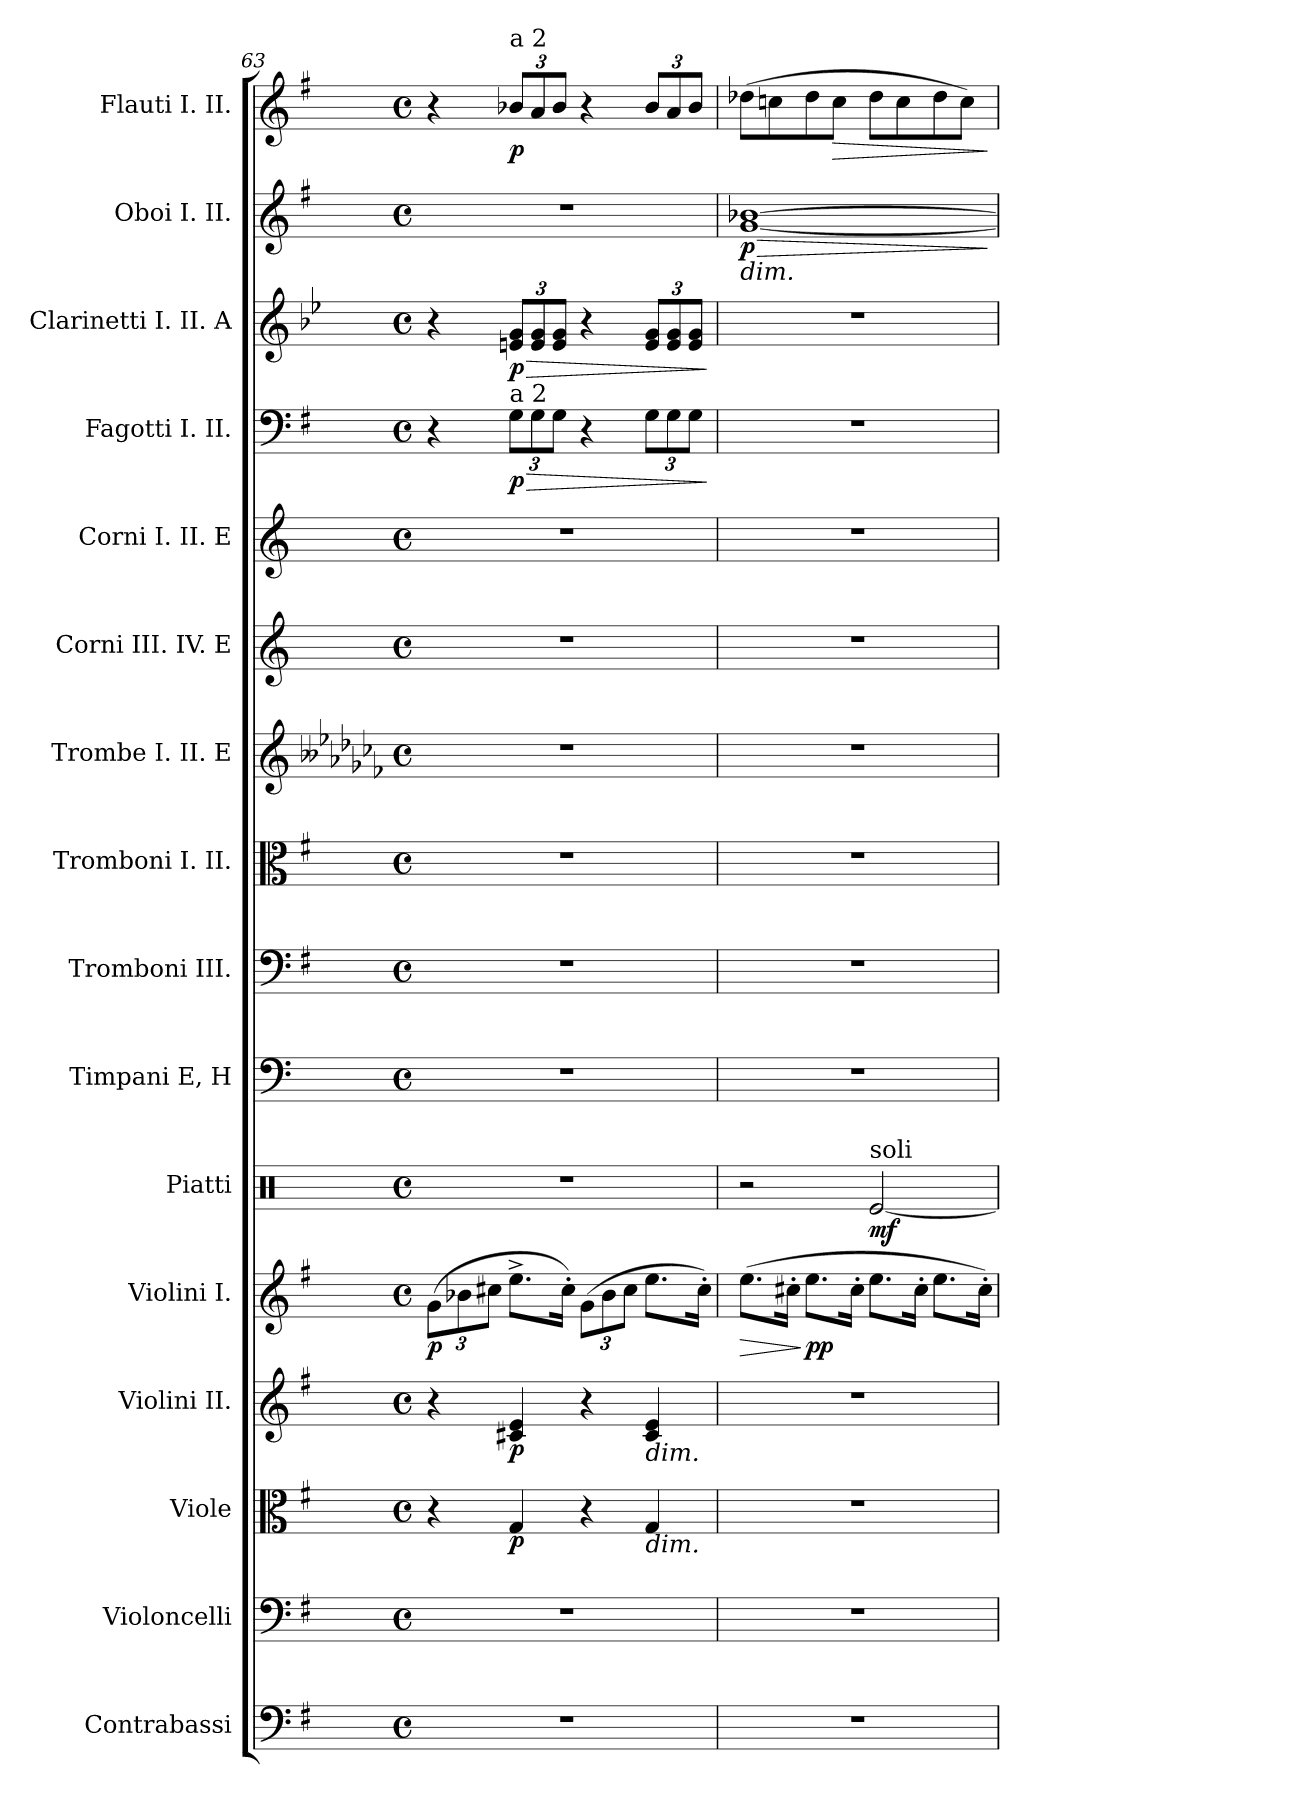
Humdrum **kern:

**kern	**kern	**kern	**dynam	**kern	**dynam	**kern	**dynam	**kern	**dynam	**kern	**kern	**kern	**kern	**kern	**kern	**kern	**dynam	**kern	**dynam	**kern	**dynam	**kern	**dynam
*part16	*part15	*part14	*part14	*part13	*part13	*part12	*part12	*part11	*part11	*part10	*part9	*part8	*part7	*part6	*part5	*part4	*part4	*part3	*part3	*part2	*part2	*part1	*part1
*staff16	*staff15	*staff14	*staff14	*staff13	*staff13	*staff12	*staff12	*staff11	*staff11	*staff10	*staff9	*staff8	*staff7	*staff6	*staff5	*staff4	*staff4	*staff3	*staff3	*staff2	*staff2	*staff1	*staff1
*I"Contrabassi	*I"Violoncelli	*I"Viole	*	*I"Violini II.	*	*I"Violini I.	*	*I"Piatti	*	*I"Timpani E, H	*I"Tromboni III.	*I"Tromboni I. II.	*I"Trombe I. II. E	*I"Corni III. IV. E	*I"Corni I. II. E	*I"Fagotti I. II.	*	*I"Clarinetti I. II. A	*	*I"Oboi I. II.	*	*I"Flauti I. II.	*
*I'Cb.	*I'Vcl.	*I'Vle	*	*I'Viol. II.	*	*I'Viol. I.	*	*I'Piatti	*	*I'Timp.	*I'Trbni. III.	*I'Trbni. I. II.	*I'Trbe. I. II.	*I'Cor. III. IV. E	*I'Cor. I. II. E	*I'Fag. I. II.	*	*I'Cl. I. II.	*	*I'Ob. I. II.	*	*I'Fl. I. II.	*
!!LO:PB:g=z
*clefF4	*clefF4	*clefC3	*	*clefG2	*	*clefG2	*	*clefX	*	*clefF4	*clefF4	*clefC3	*clefG2	*clefG2	*clefG2	*clefF4	*	*clefG2	*	*clefG2	*	*clefG2	*
*ITrd7c12	*	*	*	*	*	*	*	*	*	*	*	*	*ITrd-3c-4	*ITrd5c8	*ITrd5c8	*	*	*ITrd2c3	*	*	*	*	*
*k[f#]	*k[f#]	*k[f#]	*	*k[f#]	*	*k[f#]	*	*k[]	*	*k[]	*k[f#]	*k[f#]	*k[b--e-a-d-g-c-f-]	*k[f#c#g#d#]	*k[f#c#g#d#]	*k[f#]	*	*k[f#]	*	*k[f#]	*	*k[f#]	*
*M4/4	*M4/4	*M4/4	*	*M4/4	*	*M4/4	*	*M4/4	*	*M4/4	*M4/4	*M4/4	*M4/4	*M4/4	*M4/4	*M4/4	*	*M4/4	*	*M4/4	*	*M4/4	*
*met(c)	*met(c)	*met(c)	*	*met(c)	*	*met(c)	*	*met(c)	*	*met(c)	*met(c)	*met(c)	*met(c)	*met(c)	*met(c)	*met(c)	*	*met(c)	*	*met(c)	*	*met(c)	*
*	*	*	*	*	*	*Xbrackettup	*	*	*	*	*	*	*	*	*	*	*	*	*	*	*	*	*
=63	=63	=63	=63	=63	=63	=63	=63	=63	=63	=63	=63	=63	=63	=63	=63	=63	=63	=63	=63	=63	=63	=63	=63
!	!	!	!	!	!	!	!LO:DY:b	!	!	!	!	!	!	!	!	!	!	!	!	!	!	!	!
1r	1r	4r	.	4r	.	(12g\L	p	1r	.	1r	1r	1r	1r	1r	1r	4r	.	4r	.	1r	.	4r	.
.	.	.	.	.	.	12b-X\	.	.	.	.	.	.	.	.	.	.	.	.	.	.	.	.	.
.	.	.	.	.	.	12cc#X\J	.	.	.	.	.	.	.	.	.	.	.	.	.	.	.	.	.
*	*	*	*	*	*	*	*	*	*	*	*	*	*	*	*	*Xbrackettup	*	*	*	*	*	*	*
!	!	!	!	!	!	!	!	!	!	!	!	!	!	!	!	!	!LO:HP:b	!	!	!	!	!	!
*	*	*	*	*	*	*	*	*	*	*	*	*	*	*	*	*	*	*Xbrackettup	*	*	*	*	*
!	!	!	!	!	!	!	!	!	!	!	!	!	!	!	!	!	!	!	!LO:HP:b	!	!	!	!
*	*	*	*	*	*	*	*	*	*	*	*	*	*	*	*	*	*	*	*	*	*	*Xbrackettup	*
!	!	!	!	!	!	!	!	!	!	!	!	!	!	!	!	!	!	!	!	!	!	!LO:TX:a:t=a 2	!
!	!	!	!	!	!	!	!	!	!	!	!	!	!	!	!	!LO:TX:a:t=a 2	!	!	!	!	!	!	!
!	!	!	!LO:DY:b	!	!LO:DY:b	!	!	!	!	!	!	!	!	!	!	!	!LO:DY:n=1:b	!	!LO:DY:n=1:b	!	!	!	!LO:DY:b
.	.	4G/	p	4c#X/ 4e/	p	8.ee^\L	.	.	.	.	.	.	.	.	.	12G\L	> p	12c#X/ 12e/L	> p	.	.	12b-X/L	p
.	.	.	.	.	.	.	.	.	.	.	.	.	.	.	.	12G\	.	12c#/ 12e/	.	.	.	12a/	.
.	.	.	.	.	.	.	.	.	.	.	.	.	.	.	.	12G\J	.	12c#/ 12e/J	.	.	.	12b-/J	.
.	.	.	.	.	.	16cc#'\Jk)	.	.	.	.	.	.	.	.	.	.	.	.	.	.	.	.	.
.	.	4r	.	4r	.	(12g\L	.	.	.	.	.	.	.	.	.	4r	.	4r	.	.	.	4r	.
.	.	.	.	.	.	12b-\	.	.	.	.	.	.	.	.	.	.	.	.	.	.	.	.	.
.	.	.	.	.	.	12cc#\J	.	.	.	.	.	.	.	.	.	.	.	.	.	.	.	.	.
!	!	!	!	!LO:TX:b:i:t=dim.	!	!	!	!	!	!	!	!	!	!	!	!	!	!	!	!	!	!	!
!	!	!LO:TX:b:i:t=dim.	!	!	!	!	!	!	!	!	!	!	!	!	!	!	!	!	!	!	!	!	!
.	.	4G/	.	4c#/ 4e/	.	8.ee\L	.	.	.	.	.	.	.	.	.	12G\L	.	12c#/ 12e/L	.	.	.	12b-/L	.
.	.	.	.	.	.	.	.	.	.	.	.	.	.	.	.	12G\	.	12c#/ 12e/	.	.	.	12a/	.
.	.	.	.	.	.	.	.	.	.	.	.	.	.	.	.	12G\J	.	12c#/ 12e/J	.	.	.	12b-/J	.
.	.	.	.	.	.	16cc#'\Jk)	.	.	.	.	.	.	.	.	.	.	.	.	.	.	.	.	.
.	.	.	.	.	.	.	.	.	.	.	.	.	.	.	.	.	]	.	]	.	.	.	.
=64	=64	=64	=64	=64	=64	=64	=64	=64	=64	=64	=64	=64	=64	=64	=64	=64	=64	=64	=64	=64	=64	=64	=64
!	!	!	!	!	!	!	!	!	!	!	!	!	!	!	!	!	!	!	!	!LO:TX:b:i:t=dim.	!	!	!
!	!	!	!	!	!	!	!LO:HP:b	!	!	!	!	!	!	!	!	!	!	!	!	!	!LO:HP:b	!	!
!	!	!	!	!	!	!	!	!	!	!	!	!	!	!	!	!	!	!	!	!	!LO:DY:n=1:b	!	!
1r	1r	1r	.	1r	.	(8.ee\L	>	2r	.	1r	1r	1r	1r	1r	1r	1r	.	1r	.	[1g [1b-X	> p	(8dd-X\L	.
.	.	.	.	.	.	.	.	.	.	.	.	.	.	.	.	.	.	.	.	.	.	8ccn\	.
.	.	.	.	.	.	16cc#X'\Jk	.	.	.	.	.	.	.	.	.	.	.	.	.	.	.	.	.
!	!	!	!	!	!	!	!LO:DY:n=1:b	!	!	!	!	!	!	!	!	!	!	!	!	!	!	!	!
.	.	.	.	.	.	8.ee\L	] pp	.	.	.	.	.	.	.	.	.	.	.	.	.	.	8dd-\	.
!	!	!	!	!	!	!	!	!	!	!	!	!	!	!	!	!	!	!	!	!	!	!	!LO:HP:b
.	.	.	.	.	.	.	.	.	.	.	.	.	.	.	.	.	.	.	.	.	.	8cc\J	>
.	.	.	.	.	.	16cc#'\Jk	.	.	.	.	.	.	.	.	.	.	.	.	.	.	.	.	.
!	!	!	!	!	!	!	!	!LO:TX:a:t=soli	!	!	!	!	!	!	!	!	!	!	!	!	!	!	!
!	!	!	!	!	!	!	!	!	!LO:DY:b	!	!	!	!	!	!	!	!	!	!	!	!	!	!
.	.	.	.	.	.	8.ee\L	.	[2Re/	mf	.	.	.	.	.	.	.	.	.	.	.	.	8dd-\L	.
.	.	.	.	.	.	.	.	.	.	.	.	.	.	.	.	.	.	.	.	.	.	8cc\	.
.	.	.	.	.	.	16cc#'\Jk	.	.	.	.	.	.	.	.	.	.	.	.	.	.	.	.	.
.	.	.	.	.	.	8.ee\L	.	.	.	.	.	.	.	.	.	.	.	.	.	.	.	8dd-\	.
.	.	.	.	.	.	.	.	.	.	.	.	.	.	.	.	.	.	.	.	.	.	8cc\J)	.
.	.	.	.	.	.	16cc#'\Jk)	.	.	.	.	.	.	.	.	.	.	.	.	.	.	.	.	.
.	.	.	.	.	.	.	.	.	.	.	.	.	.	.	.	.	.	.	.	.	]	.	]
=	=	=	=	=	=	=	=	=	=	=	=	=	=	=	=	=	=	=	=	=	=	=	=
*-	*-	*-	*-	*-	*-	*-	*-	*-	*-	*-	*-	*-	*-	*-	*-	*-	*-	*-	*-	*-	*-	*-	*-
